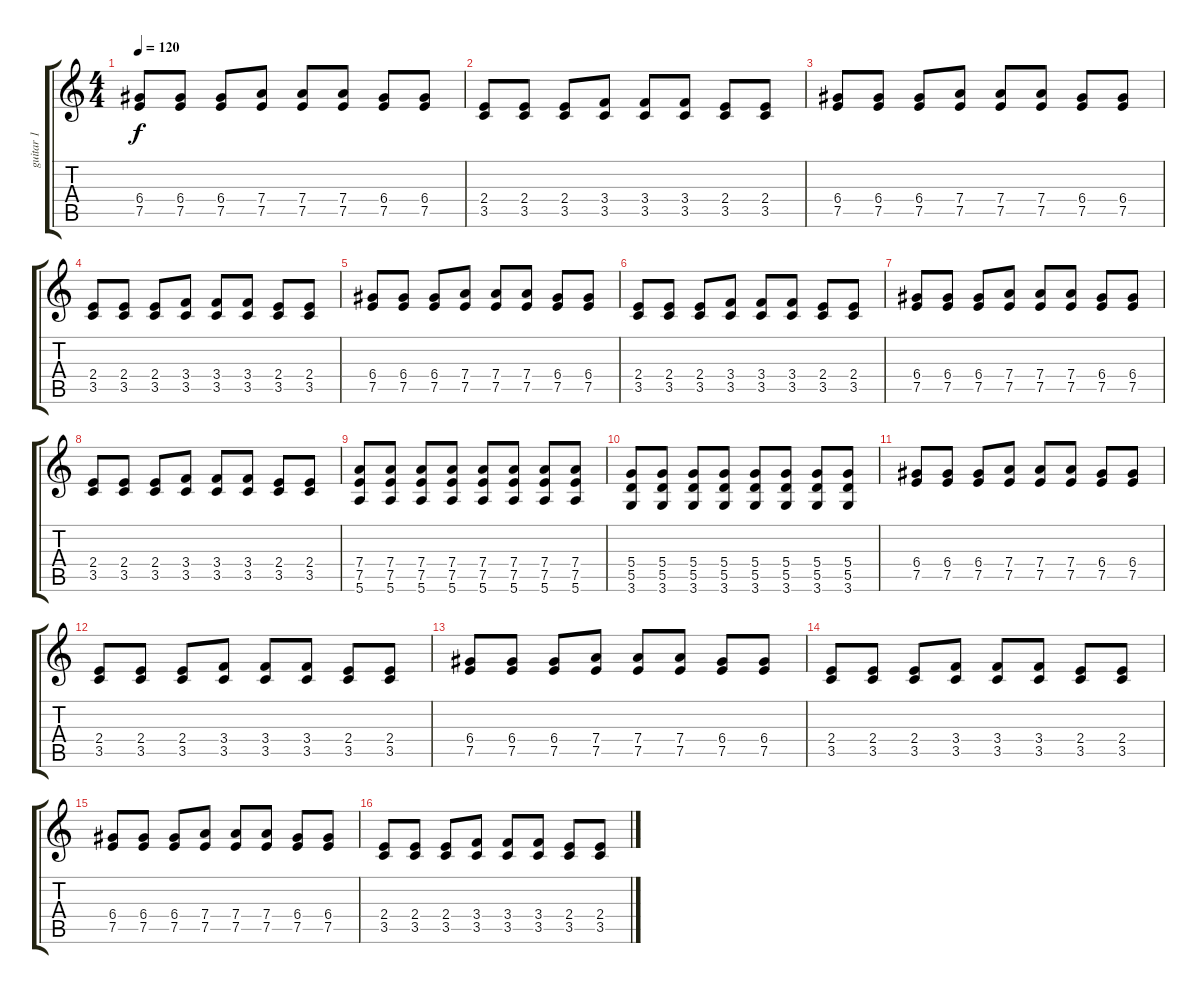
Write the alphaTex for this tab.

\track ("guitar 1" "guitar 1") {instrument acousticguitarsteel}
\staff {score tabs}
\tuning (E4 B3 G3 D3 A2 E2) {hide}
\ts (4 4)
\tempo 120
\clef g2
\ks c
(6.4 7.5).8{dy f instrument acousticguitarsteel} (6.4 7.5).8 (6.4 7.5).8 (7.4 7.5).8 (7.4 7.5).8 (7.4 7.5).8 (6.4 7.5).8 (6.4 7.5).8 |
(2.4 3.5).8 (2.4 3.5).8 (2.4 3.5).8 (3.4 3.5).8 (3.4 3.5).8 (3.4 3.5).8 (2.4 3.5).8 (2.4 3.5).8 |
(6.4 7.5).8 (6.4 7.5).8 (6.4 7.5).8 (7.4 7.5).8 (7.4 7.5).8 (7.4 7.5).8 (6.4 7.5).8 (6.4 7.5).8 |
(2.4 3.5).8 (2.4 3.5).8 (2.4 3.5).8 (3.4 3.5).8 (3.4 3.5).8 (3.4 3.5).8 (2.4 3.5).8 (2.4 3.5).8 |
(6.4 7.5).8 (6.4 7.5).8 (6.4 7.5).8 (7.4 7.5).8 (7.4 7.5).8 (7.4 7.5).8 (6.4 7.5).8 (6.4 7.5).8 |
(2.4 3.5).8 (2.4 3.5).8 (2.4 3.5).8 (3.4 3.5).8 (3.4 3.5).8 (3.4 3.5).8 (2.4 3.5).8 (2.4 3.5).8 |
(6.4 7.5).8 (6.4 7.5).8 (6.4 7.5).8 (7.4 7.5).8 (7.4 7.5).8 (7.4 7.5).8 (6.4 7.5).8 (6.4 7.5).8 |
(2.4 3.5).8 (2.4 3.5).8 (2.4 3.5).8 (3.4 3.5).8 (3.4 3.5).8 (3.4 3.5).8 (2.4 3.5).8 (2.4 3.5).8 |
(7.4 7.5 5.6).8 (7.4 7.5 5.6).8 (7.4 7.5 5.6).8 (7.4 7.5 5.6).8 (7.4 7.5 5.6).8 (7.4 7.5 5.6).8 (7.4 7.5 5.6).8 (7.4 7.5 5.6).8 |
(5.4 5.5 3.6).8 (5.4 5.5 3.6).8 (5.4 5.5 3.6).8 (5.4 5.5 3.6).8 (5.4 5.5 3.6).8 (5.4 5.5 3.6).8 (5.4 5.5 3.6).8 (5.4 5.5 3.6).8 |
(6.4 7.5).8 (6.4 7.5).8 (6.4 7.5).8 (7.4 7.5).8 (7.4 7.5).8 (7.4 7.5).8 (6.4 7.5).8 (6.4 7.5).8 |
(2.4 3.5).8 (2.4 3.5).8 (2.4 3.5).8 (3.4 3.5).8 (3.4 3.5).8 (3.4 3.5).8 (2.4 3.5).8 (2.4 3.5).8 |
(6.4 7.5).8 (6.4 7.5).8 (6.4 7.5).8 (7.4 7.5).8 (7.4 7.5).8 (7.4 7.5).8 (6.4 7.5).8 (6.4 7.5).8 |
(2.4 3.5).8 (2.4 3.5).8 (2.4 3.5).8 (3.4 3.5).8 (3.4 3.5).8 (3.4 3.5).8 (2.4 3.5).8 (2.4 3.5).8 |
(6.4 7.5).8 (6.4 7.5).8 (6.4 7.5).8 (7.4 7.5).8 (7.4 7.5).8 (7.4 7.5).8 (6.4 7.5).8 (6.4 7.5).8 |
(2.4 3.5).8 (2.4 3.5).8 (2.4 3.5).8 (3.4 3.5).8 (3.4 3.5).8 (3.4 3.5).8 (2.4 3.5).8 (2.4 3.5).8
